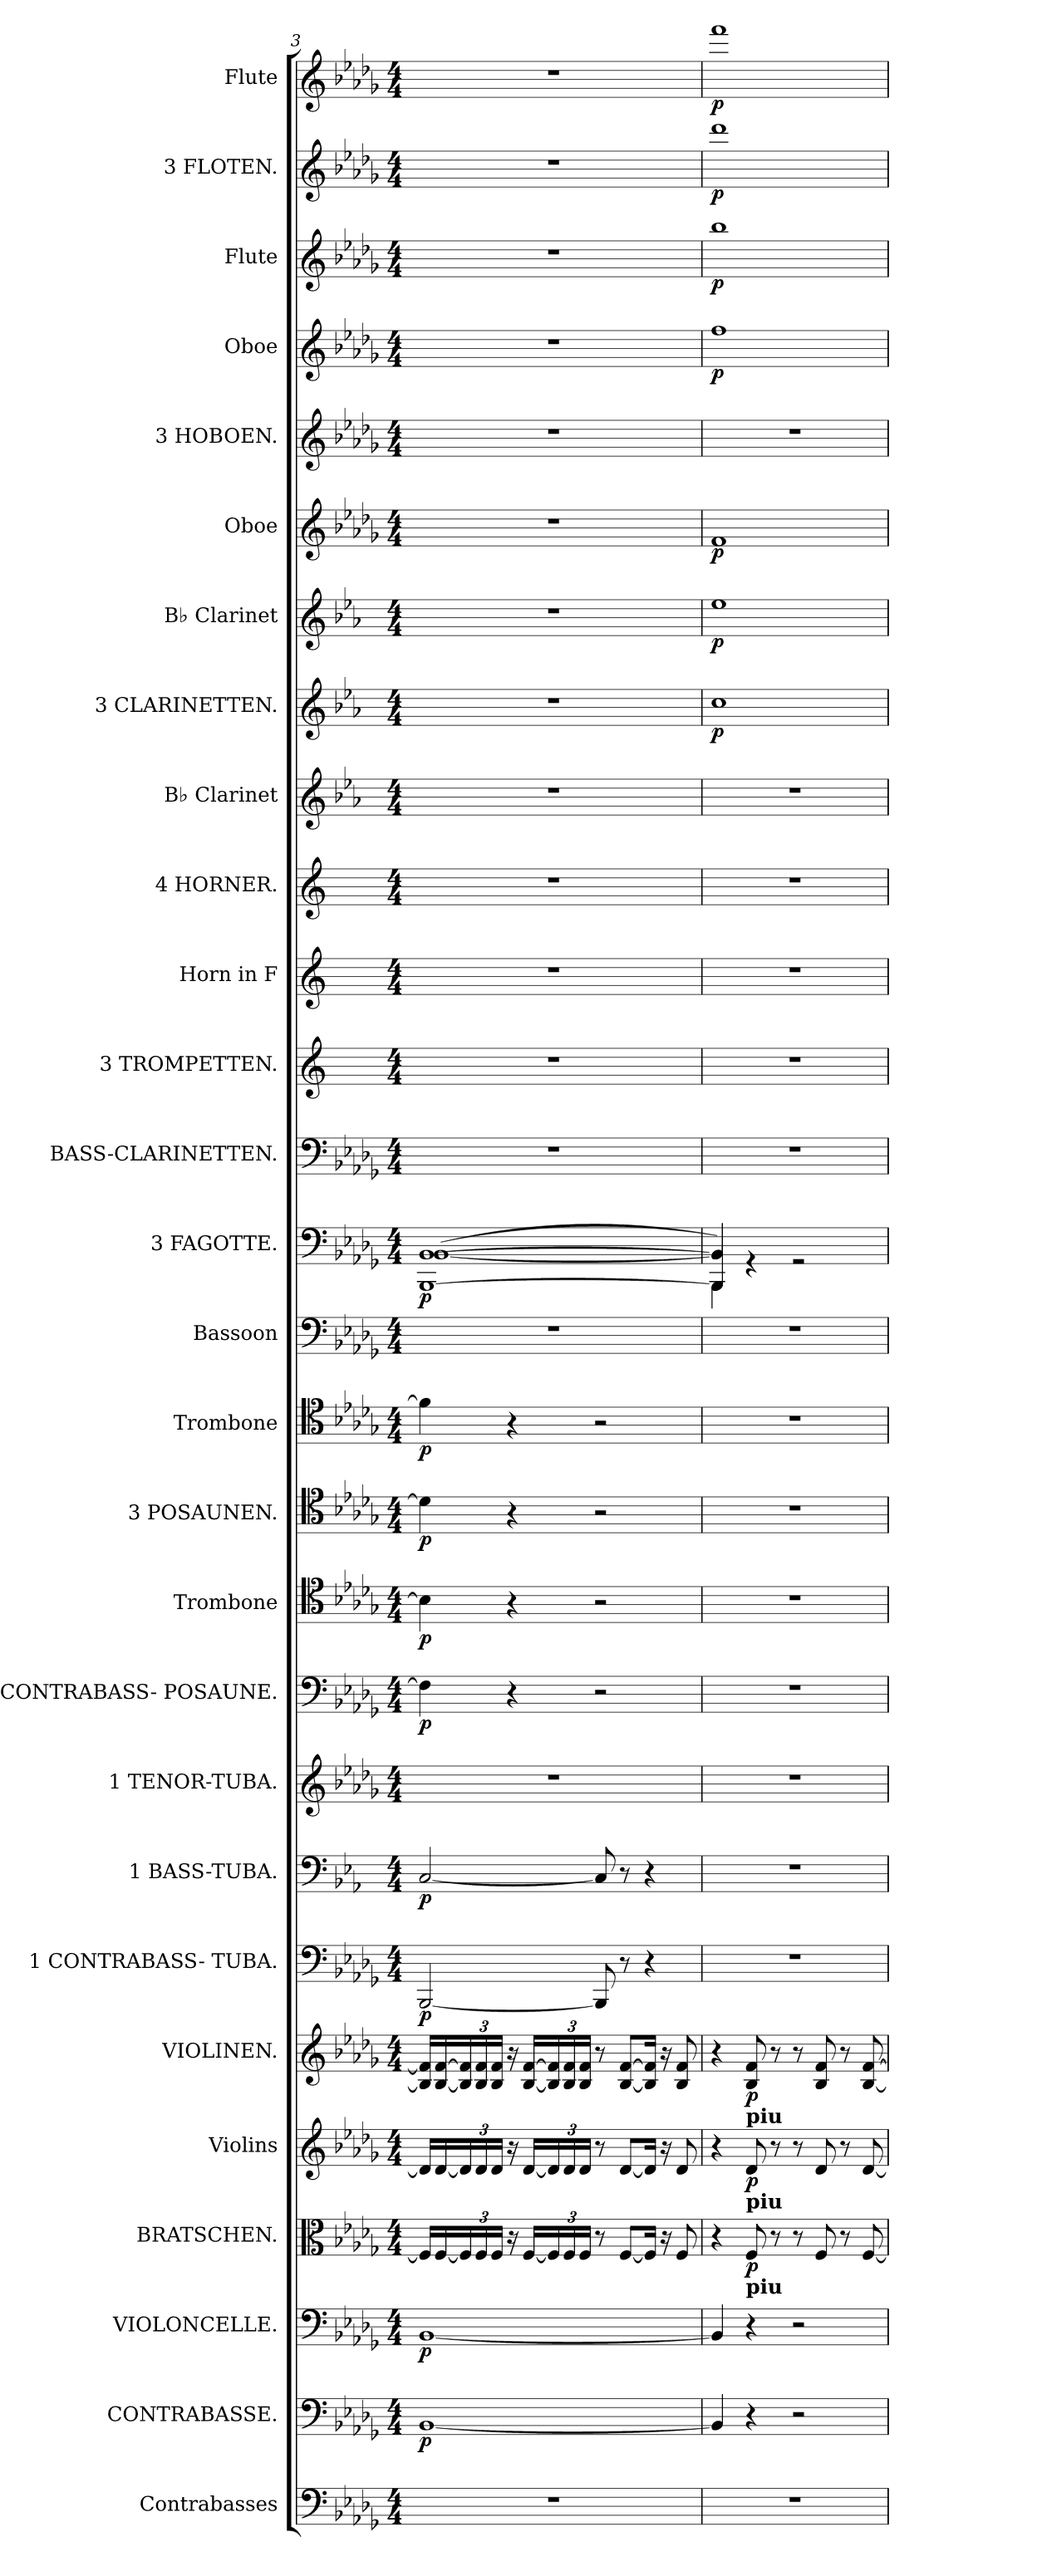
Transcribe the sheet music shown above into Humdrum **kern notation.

**kern	**kern	**dynam	**kern	**dynam	**kern	**dynam	**kern	**dynam	**kern	**dynam	**kern	**dynam	**kern	**dynam	**kern	**kern	**dynam	**kern	**dynam	**kern	**dynam	**kern	**dynam	**kern	**kern	**dynam	**kern	**kern	**kern	**kern	**kern	**kern	**dynam	**kern	**dynam	**kern	**dynam	**kern	**kern	**dynam	**kern	**dynam	**kern	**dynam	**kern	**dynam
*part28	*part27	*part27	*part26	*part26	*part25	*part25	*part24	*part24	*part23	*part23	*part22	*part22	*part21	*part21	*part20	*part19	*part19	*part18	*part18	*part17	*part17	*part16	*part16	*part15	*part14	*part14	*part13	*part12	*part11	*part10	*part9	*part8	*part8	*part7	*part7	*part6	*part6	*part5	*part4	*part4	*part3	*part3	*part2	*part2	*part1	*part1
*staff28	*staff27	*staff27	*staff26	*staff26	*staff25	*staff25	*staff24	*staff24	*staff23	*staff23	*staff22	*staff22	*staff21	*staff21	*staff20	*staff19	*staff19	*staff18	*staff18	*staff17	*staff17	*staff16	*staff16	*staff15	*staff14	*staff14	*staff13	*staff12	*staff11	*staff10	*staff9	*staff8	*staff8	*staff7	*staff7	*staff6	*staff6	*staff5	*staff4	*staff4	*staff3	*staff3	*staff2	*staff2	*staff1	*staff1
*I"Contrabasses	*I"CONTRABASSE.	*	*I"VIOLONCELLE.	*	*I"BRATSCHEN.	*	*I"Violins	*	*I"VIOLINEN.	*	*I"1 CONTRABASS- TUBA.	*	*I"1 BASS-TUBA.	*	*I"1 TENOR-TUBA.	*I"1 CONTRABASS- POSAUNE.	*	*I"Trombone	*	*I"3 POSAUNEN.	*	*I"Trombone	*	*I"Bassoon	*I"3 FAGOTTE.	*	*I"BASS-CLARINETTEN.	*I"3 TROMPETTEN.	*I"Horn in F	*I"4 HORNER.	*I"B♭ Clarinet	*I"3 CLARINETTEN.	*	*I"B♭ Clarinet	*	*I"Oboe	*	*I"3 HOBOEN.	*I"Oboe	*	*I"Flute	*	*I"3 FLOTEN.	*	*I"Flute	*
*I'Cbs.	*I'CB.	*	*I'Vc.	*	*I'Br.	*	*	*	*I'Viol.	*	*I'CB.Tub.	*	*I'Tba	*	*I'4 Tub.	*I'CB.Pos.	*	*	*	*I'Pos.2.	*	*	*	*I'Bsn	*I'3 Fag.	*	*I'Bs.Cl.	*I'Tromp.	*I'Hn	*I'4 Hr.	*I'Cl.3.	*I'Cl.2.	*	*I'Cl.1.	*	*	*	*I'Hob.2.	*	*	*I'Fl.3.	*	*I'Fl.2.	*	*I'Fl.1.	*
*clefF4	*clefF4	*	*clefF4	*	*clefC3	*	*clefG2	*	*clefG2	*	*clefF4	*	*clefF4	*	*clefG2	*clefF4	*	*clefC4	*	*clefC4	*	*clefC4	*	*clefF4	*clefF4	*	*clefF4	*clefG2	*clefG2	*clefG2	*clefG2	*clefG2	*	*clefG2	*	*clefG2	*	*clefG2	*clefG2	*	*clefG2	*	*clefG2	*	*clefG2	*
*ITrd7c12	*ITrd7c12	*	*	*	*	*	*	*	*	*	*	*	*	*	*ITrd12c21	*	*	*	*	*	*	*	*	*	*	*	*ITrd8c14	*ITrd-3c-5	*ITrd4c7	*ITrd1c2	*ITrd1c2	*ITrd1c2	*	*ITrd1c2	*	*	*	*	*	*	*	*	*	*	*	*
*k[b-e-a-d-g-]	*k[b-e-a-d-g-]	*	*k[b-e-a-d-g-]	*	*k[b-e-a-d-g-]	*	*k[b-e-a-d-g-]	*	*k[b-e-a-d-g-]	*	*k[b-e-a-d-g-]	*	*k[b-e-a-]	*	*k[b-e-a-d-g-]	*k[b-e-a-d-g-]	*	*k[b-e-a-d-g-]	*	*k[b-e-a-d-g-]	*	*k[b-e-a-d-g-]	*	*k[b-e-a-d-g-]	*k[b-e-a-d-g-]	*	*k[b-e-a-d-g-]	*k[b-]	*k[b-]	*k[b-e-]	*k[b-e-a-d-g-]	*k[b-e-a-d-g-]	*	*k[b-e-a-d-g-]	*	*k[b-e-a-d-g-]	*	*k[b-e-a-d-g-]	*k[b-e-a-d-g-]	*	*k[b-e-a-d-g-]	*	*k[b-e-a-d-g-]	*	*k[b-e-a-d-g-]	*
*M4/4	*M4/4	*	*M4/4	*	*M4/4	*	*M4/4	*	*M4/4	*	*M4/4	*	*M4/4	*	*M4/4	*M4/4	*	*M4/4	*	*M4/4	*	*M4/4	*	*M4/4	*M4/4	*	*M4/4	*M4/4	*M4/4	*M4/4	*M4/4	*M4/4	*	*M4/4	*	*M4/4	*	*M4/4	*M4/4	*	*M4/4	*	*M4/4	*	*M4/4	*
=3	=3	=3	=3	=3	=3	=3	=3	=3	=3	=3	=3	=3	=3	=3	=3	=3	=3	=3	=3	=3	=3	=3	=3	=3	=3	=3	=3	=3	=3	=3	=3	=3	=3	=3	=3	=3	=3	=3	=3	=3	=3	=3	=3	=3	=3	=3
*	*	*	*	*	*	*	*	*	*	*	*	*	*	*	*	*	*	*	*	*	*	*	*	*	*^	*	*	*	*	*	*	*	*	*	*	*	*	*	*	*	*	*	*	*	*	*
*	*	*	*	*	*	*	*	*	*	*	*	*	*	*	*	*	*	*	*	*	*	*	*	*	*	*^	*	*	*	*	*	*	*	*	*	*	*	*	*	*	*	*	*	*	*	*	*
!	!	!LO:DY:b	!	!LO:DY:b	!	!	!	!	!	!	!	!LO:DY:b	!	!LO:DY:b	!	!	!LO:DY:b	!	!LO:DY:b	!	!LO:DY:b	!	!LO:DY:b	!	!	!	!	!LO:DY:b	!	!	!	!	!	!	!	!	!	!	!	!	!	!	!	!	!	!	!	!
1r	[1BBB-	p	[1BB-	p	16F/LL]	.	16d-/LL]	.	16B-/] 16f/]LL	.	[2BBB-/	p	[2C/	p	1r	4F\]	p	4B-\]	p	4d-\]	p	4f\]	p	1r	[1BB-	(<[1BB-	[1BBB-	p	1r	1r	1r	1r	1r	1r	.	1r	.	1r	.	1r	1r	.	1r	.	1r	.	1r	.
.	.	.	.	.	[16F/	.	[16d-/	.	[16B-/ [16f/	.	.	.	.	.	.	.	.	.	.	.	.	.	.	.	.	.	.	.	.	.	.	.	.	.	.	.	.	.	.	.	.	.	.	.	.	.	.	.
*	*	*	*	*	*Xbrackettup	*	*Xbrackettup	*	*Xbrackettup	*	*	*	*	*	*	*	*	*	*	*	*	*	*	*	*	*	*	*	*	*	*	*	*	*	*	*	*	*	*	*	*	*	*	*	*	*	*	*
.	.	.	.	.	24F/]	.	24d-/]	.	24B-/] 24f/]	.	.	.	.	.	.	.	.	.	.	.	.	.	.	.	.	.	.	.	.	.	.	.	.	.	.	.	.	.	.	.	.	.	.	.	.	.	.	.
.	.	.	.	.	24F/	.	24d-/	.	24B-/ 24f/	.	.	.	.	.	.	.	.	.	.	.	.	.	.	.	.	.	.	.	.	.	.	.	.	.	.	.	.	.	.	.	.	.	.	.	.	.	.	.
.	.	.	.	.	24F/JJ	.	24d-/JJ	.	24B-/ 24f/JJ	.	.	.	.	.	.	.	.	.	.	.	.	.	.	.	.	.	.	.	.	.	.	.	.	.	.	.	.	.	.	.	.	.	.	.	.	.	.	.
.	.	.	.	.	16r	.	16r	.	16r	.	.	.	.	.	.	4r	.	4r	.	4r	.	4r	.	.	.	.	.	.	.	.	.	.	.	.	.	.	.	.	.	.	.	.	.	.	.	.	.	.
.	.	.	.	.	[16F/LL	.	[16d-/LL	.	[16B-/ [16f/LL	.	.	.	.	.	.	.	.	.	.	.	.	.	.	.	.	.	.	.	.	.	.	.	.	.	.	.	.	.	.	.	.	.	.	.	.	.	.	.
.	.	.	.	.	24F/]	.	24d-/]	.	24B-/] 24f/]	.	.	.	.	.	.	.	.	.	.	.	.	.	.	.	.	.	.	.	.	.	.	.	.	.	.	.	.	.	.	.	.	.	.	.	.	.	.	.
.	.	.	.	.	24F/	.	24d-/	.	24B-/ 24f/	.	.	.	.	.	.	.	.	.	.	.	.	.	.	.	.	.	.	.	.	.	.	.	.	.	.	.	.	.	.	.	.	.	.	.	.	.	.	.
.	.	.	.	.	24F/JJ	.	24d-/JJ	.	24B-/ 24f/JJ	.	.	.	.	.	.	.	.	.	.	.	.	.	.	.	.	.	.	.	.	.	.	.	.	.	.	.	.	.	.	.	.	.	.	.	.	.	.	.
.	.	.	.	.	8r	.	8r	.	8r	.	8BBB-/]	.	8C/]	.	.	2r	.	2r	.	2r	.	2r	.	.	.	.	.	.	.	.	.	.	.	.	.	.	.	.	.	.	.	.	.	.	.	.	.	.
.	.	.	.	.	[8F/L	.	[8d-/L	.	[8B-/ [8f/L	.	8r	.	8r	.	.	.	.	.	.	.	.	.	.	.	.	.	.	.	.	.	.	.	.	.	.	.	.	.	.	.	.	.	.	.	.	.	.	.
.	.	.	.	.	16F/Jk]	.	16d-/Jk]	.	16B-/] 16f/]Jk	.	4r	.	4r	.	.	.	.	.	.	.	.	.	.	.	.	.	.	.	.	.	.	.	.	.	.	.	.	.	.	.	.	.	.	.	.	.	.	.
.	.	.	.	.	16r	.	16r	.	16r	.	.	.	.	.	.	.	.	.	.	.	.	.	.	.	.	.	.	.	.	.	.	.	.	.	.	.	.	.	.	.	.	.	.	.	.	.	.	.
.	.	.	.	.	8F/	.	8d-/	.	8B-/ 8f/	.	.	.	.	.	.	.	.	.	.	.	.	.	.	.	.	.	.	.	.	.	.	.	.	.	.	.	.	.	.	.	.	.	.	.	.	.	.	.
=4	=4	=4	=4	=4	=4	=4	=4	=4	=4	=4	=4	=4	=4	=4	=4	=4	=4	=4	=4	=4	=4	=4	=4	=4	=4	=4	=4	=4	=4	=4	=4	=4	=4	=4	=4	=4	=4	=4	=4	=4	=4	=4	=4	=4	=4	=4	=4	=4
*	*	*	*	*	*	*	*	*	*	*	*	*	*	*	*	*	*	*	*	*	*	*	*	*	*	*	*^	*	*	*	*	*	*	*	*	*	*	*	*	*	*	*	*	*	*	*	*	*
!	!	!	!	!	!	!	!	!	!	!	!	!	!	!	!	!	!	!	!	!	!	!	!	!	!	!	!	!	!	!	!	!	!	!	!	!LO:DY:b	!	!LO:DY:b	!	!LO:DY:b	!	!	!LO:DY:b	!	!LO:DY:b	!	!LO:DY:b	!	!LO:DY:b
1r	4BBB-/]	.	4BB-/]	.	4r	.	4r	.	4r	.	1r	.	1r	.	1r	1r	.	1r	.	1r	.	1r	.	1r	4BB-/]	4BB-/])	4BBB-\]	4BBB-/	.	1r	1r	1r	1r	1r	1b-	p	1dd-	p	1f	p	1r	1ff	p	1bb-	p	1ddd-	p	1fff	p
!	!	!	!	!	!	!	!	!	!LO:TX:b:B:t=piu	!	!	!	!	!	!	!	!	!	!	!	!	!	!	!	!	!	!	!	!	!	!	!	!	!	!	!	!	!	!	!	!	!	!	!	!	!	!	!	!
!	!	!	!	!	!	!	!LO:TX:b:B:t=piu	!	!	!	!	!	!	!	!	!	!	!	!	!	!	!	!	!	!	!	!	!	!	!	!	!	!	!	!	!	!	!	!	!	!	!	!	!	!	!	!	!	!
!	!	!	!	!	!LO:TX:b:B:t=piu	!	!	!	!	!	!	!	!	!	!	!	!	!	!	!	!	!	!	!	!	!	!	!	!	!	!	!	!	!	!	!	!	!	!	!	!	!	!	!	!	!	!	!	!
!	!	!	!	!	!	!LO:DY:b	!	!LO:DY:b	!	!LO:DY:b	!	!	!	!	!	!	!	!	!	!	!	!	!	!	!	!	!	!	!	!	!	!	!	!	!	!	!	!	!	!	!	!	!	!	!	!	!	!	!
.	4r	.	4r	.	8F/	p	8d-/	p	8B-/ 8f/	p	.	.	.	.	.	.	.	.	.	.	.	.	.	.	4rGG	2.ryy	2.ryy	2.ryy	.	.	.	.	.	.	.	.	.	.	.	.	.	.	.	.	.	.	.	.	.
.	.	.	.	.	8r	.	8r	.	8r	.	.	.	.	.	.	.	.	.	.	.	.	.	.	.	.	.	.	.	.	.	.	.	.	.	.	.	.	.	.	.	.	.	.	.	.	.	.	.	.
.	2r	.	2r	.	8r	.	8r	.	8r	.	.	.	.	.	.	.	.	.	.	.	.	.	.	.	2rGG	.	.	.	.	.	.	.	.	.	.	.	.	.	.	.	.	.	.	.	.	.	.	.	.
.	.	.	.	.	8F/	.	8d-/	.	8B-/ 8f/	.	.	.	.	.	.	.	.	.	.	.	.	.	.	.	.	.	.	.	.	.	.	.	.	.	.	.	.	.	.	.	.	.	.	.	.	.	.	.	.
.	.	.	.	.	8r	.	8r	.	8r	.	.	.	.	.	.	.	.	.	.	.	.	.	.	.	.	.	.	.	.	.	.	.	.	.	.	.	.	.	.	.	.	.	.	.	.	.	.	.	.
.	.	.	.	.	[8F/	.	[8d-/	.	[8B-/ [8f/	.	.	.	.	.	.	.	.	.	.	.	.	.	.	.	.	.	.	.	.	.	.	.	.	.	.	.	.	.	.	.	.	.	.	.	.	.	.	.	.
*	*	*	*	*	*	*	*	*	*	*	*	*	*	*	*	*	*	*	*	*	*	*	*	*	*v	*v	*v	*v	*	*	*	*	*	*	*	*	*	*	*	*	*	*	*	*	*	*	*	*	*
=	=	=	=	=	=	=	=	=	=	=	=	=	=	=	=	=	=	=	=	=	=	=	=	=	=	=	=	=	=	=	=	=	=	=	=	=	=	=	=	=	=	=	=	=	=	=
*-	*-	*-	*-	*-	*-	*-	*-	*-	*-	*-	*-	*-	*-	*-	*-	*-	*-	*-	*-	*-	*-	*-	*-	*-	*-	*-	*-	*-	*-	*-	*-	*-	*-	*-	*-	*-	*-	*-	*-	*-	*-	*-	*-	*-	*-	*-
